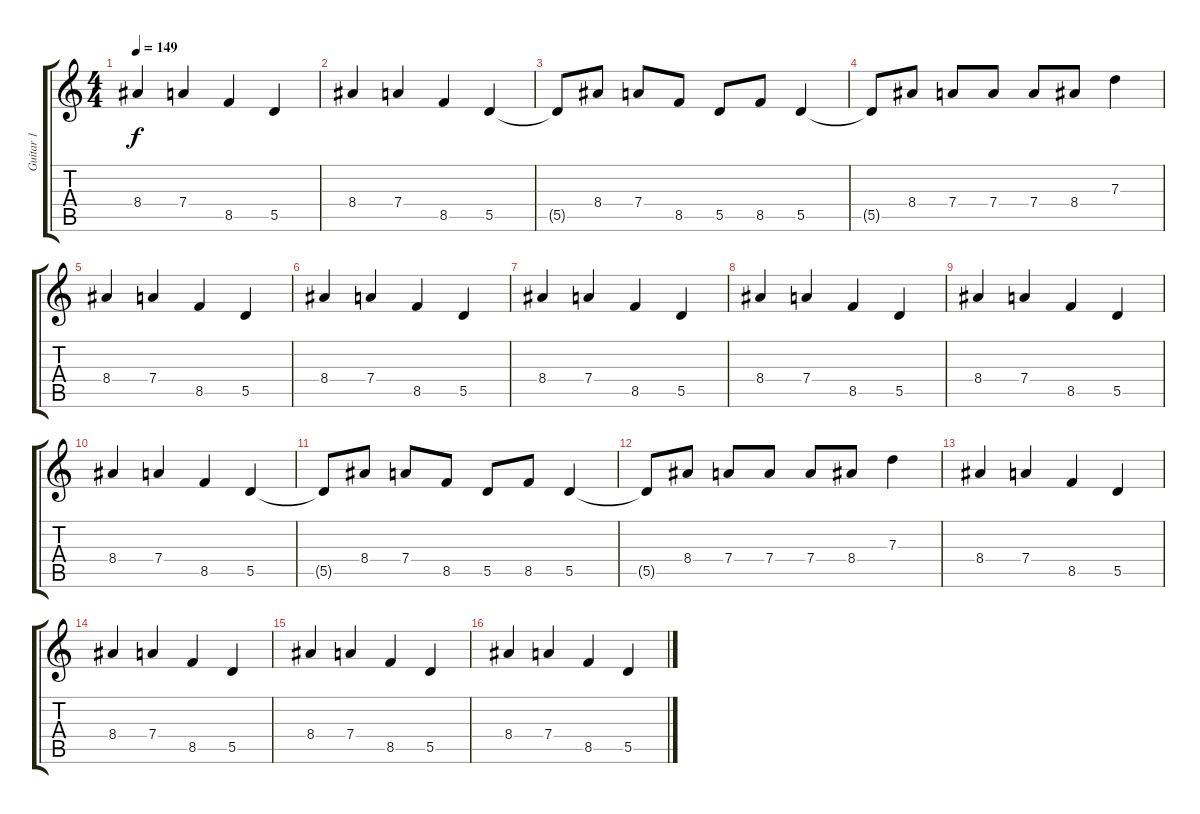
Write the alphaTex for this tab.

\track ("Guitar 1" "Guitar 1") {instrument distortionguitar}
\staff {score tabs}
\tuning (E4 B3 G3 D3 A2 D2) {hide}
\ts (4 4)
\tempo 149
\clef g2
\ks c
8.4.4{dy f} 7.4.4 8.5.4 5.5.4 |
8.4.4 7.4.4 8.5.4 5.5.4 |
5.5{t}.8 8.4.8 7.4.8 8.5.8 5.5.8 8.5.8 5.5.4 |
5.5{t}.8 8.4.8 7.4.8 7.4.8 7.4.8 8.4.8 7.3.4 |
8.4.4 7.4.4 8.5.4 5.5.4 |
8.4.4 7.4.4 8.5.4 5.5.4 |
8.4.4 7.4.4 8.5.4 5.5.4 |
8.4.4 7.4.4 8.5.4 5.5.4 |
8.4.4 7.4.4 8.5.4 5.5.4 |
8.4.4 7.4.4 8.5.4 5.5.4 |
5.5{t}.8 8.4.8 7.4.8 8.5.8 5.5.8 8.5.8 5.5.4 |
5.5{t}.8 8.4.8 7.4.8 7.4.8 7.4.8 8.4.8 7.3.4 |
8.4.4 7.4.4 8.5.4 5.5.4 |
8.4.4 7.4.4 8.5.4 5.5.4 |
8.4.4 7.4.4 8.5.4 5.5.4 |
8.4.4 7.4.4 8.5.4 5.5.4
